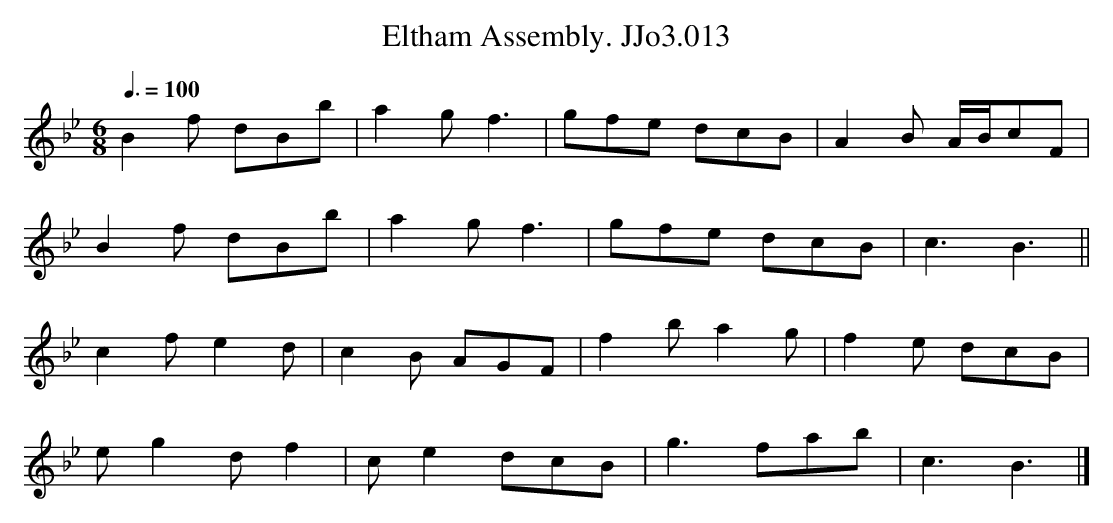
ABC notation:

X:1
T:Eltham Assembly. JJo3.013
M:6/8
L:1/8
Q:3/8=100
K:Bb
B2f dBb | a2g f3 | gfe dcB | A2B A/B/cF |
B2f dBb | a2g f3 | gfe dcB | c3 B3 ||
c2f e2d | c2B AGF | f2b a2g | f2e dcB |
eg2 df2 | ce2 dcB | g3 fab | c3 B3 |]
